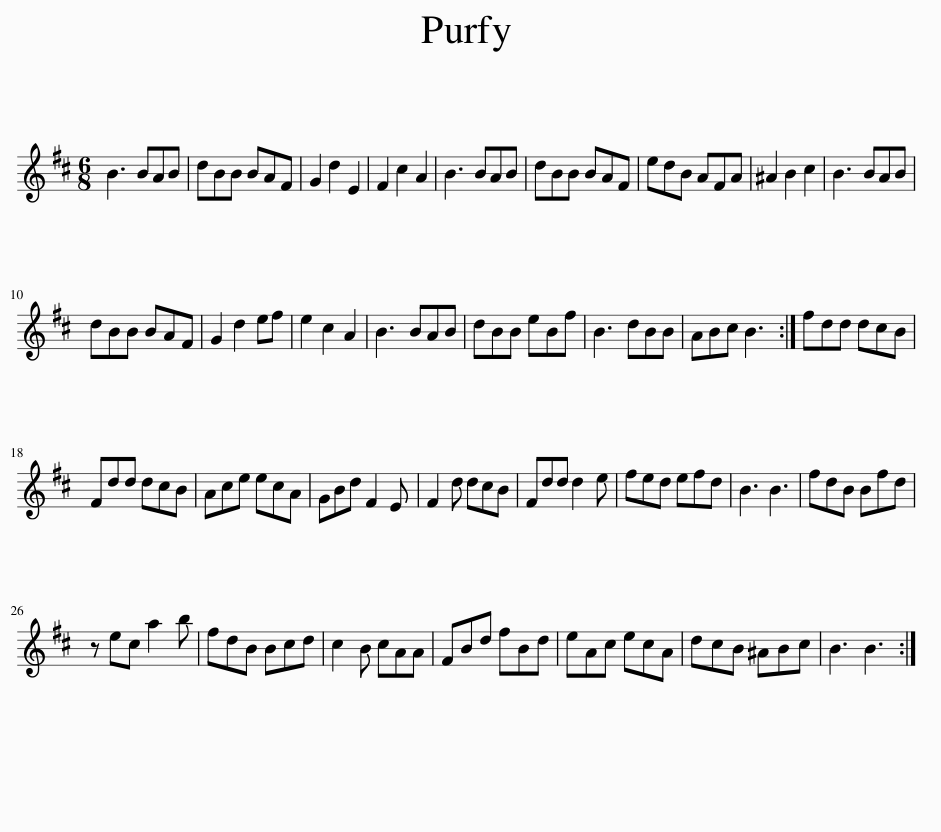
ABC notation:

X:1
L:1/8
M:6/8
I:linebreak $
K:D
V:1 treble
V:1
 B3 BAB | dBB BAF | G2 d2 E2 | F2 c2 A2 | B3 BAB | %5
 dBB BAF | edB AFA | ^A2 B2 c2 | B3 BAB |$ dBB BAF | %10
 G2 d2 ef | e2 c2 A2 | B3 BAB | dBB eBf | B3 dBB | %15
 ABc B3 :| fdd dcB |$ Fdd dcB | Ace ecA | GBd F2 E | %20
 F2 d dcB | Fdd d2 e | fed efd | B3 B3 | fdB Bfd |$ %25
 z ec a2 b | fdB Bcd | c2 B cAA | FBd fBd | eAc ecA | %30
 dcB ^ABc | B3 B3 :| %32
